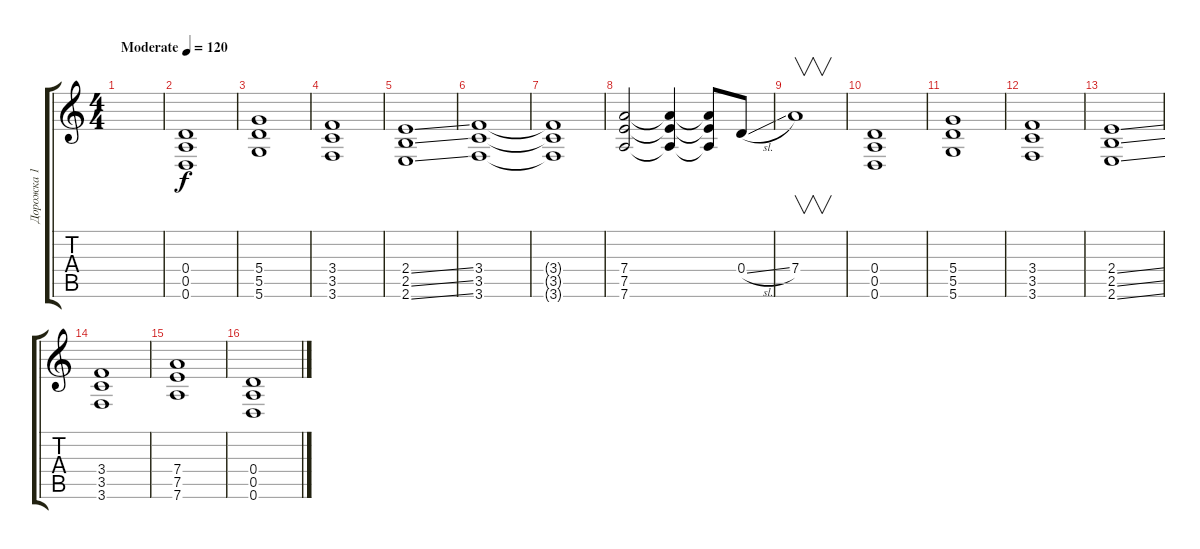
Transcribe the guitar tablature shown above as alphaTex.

\track ("Дорожка 1" "Дорожка 1") {instrument distortionguitar}
\staff {score tabs}
\tuning (E4 B3 G3 D3 A2 D2) {hide}
\ts (4 4)
\tempo (120 "Moderate")
\clef g2
\ks c
|
(0.4 0.5 0.6).1 |
(5.4 5.5 5.6).1 |
(3.4 3.5 3.6).1 |
(2.4{ss} 2.5{ss} 2.6{ss}).1 |
(3.4 3.5 3.6).1 |
(3.4{t} 3.5{t} 3.6{t}).1 |
(7.4 7.5 7.6).2 (7.4{t} 7.5{t} 7.6{t}).4 (7.4{t} 7.5{t} 7.6{t}).8 0.4{sl}.8 |
7.4.1{v} |
(0.4 0.5 0.6).1 |
(5.4 5.5 5.6).1 |
(3.4 3.5 3.6).1 |
(2.4{ss} 2.5{ss} 2.6{ss}).1 |
(3.4 3.5 3.6).1 |
(7.4 7.5 7.6).1 |
(0.4 0.5 0.6).1
